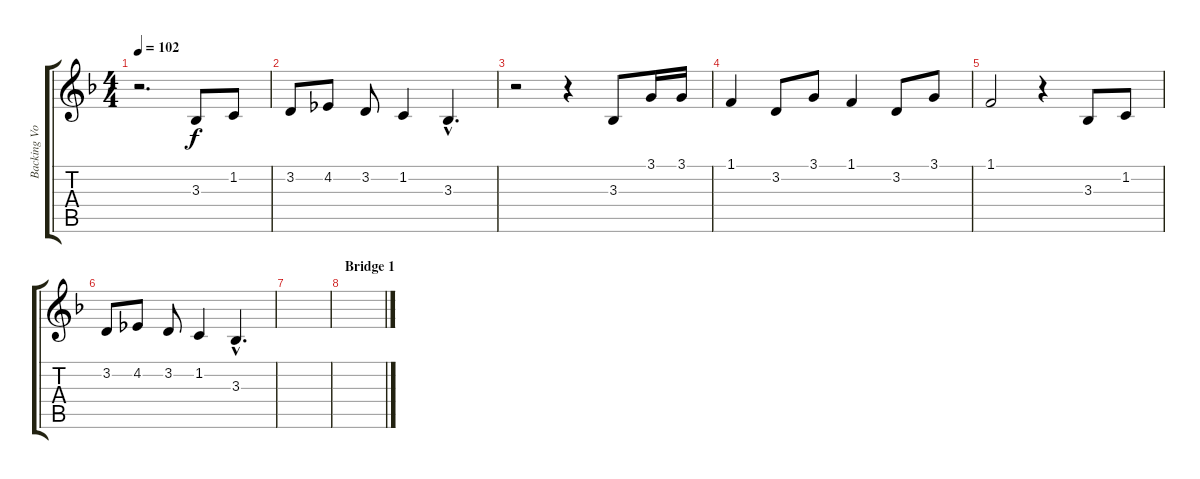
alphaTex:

\track ("Backing Vocals" "Backing Vo") {instrument synthstrings2}
\staff {score tabs}
\tuning (E4 B3 G3 D3 A2 E2) {hide}
\ts (4 4)
\tempo 102
\clef g2
\ks dminor
r.2{d dy f} 3.3.8 1.2.8 |
3.2.8 4.2.8 3.2.8 1.2.4 3.3{hac}.4{d} |
r.2 r.4 3.3.8 3.1.16 3.1.16 |
1.1.4 3.2.8 3.1.8 1.1.4 3.2.8 3.1.8 |
1.1.2 r.4 3.3.8 1.2.8 |
3.2.8 4.2.8 3.2.8 1.2.4 3.3{hac}.4{d} |
|
\section ("" "Bridge 1")
